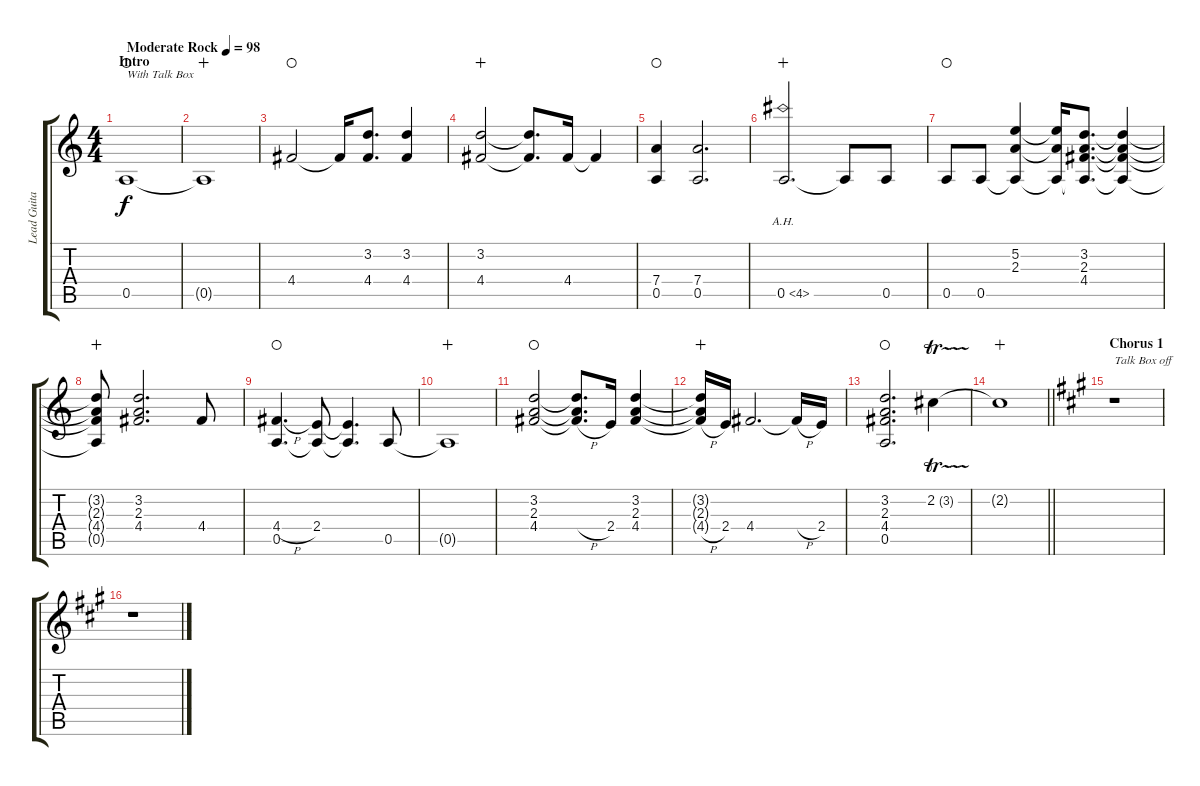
\track ("Lead Guitar -- Joe Perry" "Lead Guita") {instrument distortionguitar}
\staff {score tabs}
\tuning (E4 B3 G3 D3 A2 E2) {hide}
\ts (4 4)
\section ("" "Intro")
\tempo (98 "Moderate Rock")
\clef g2
\ks c
0.5.1{txt "With Talk Box" dy f instrument distortionguitar waho} |
0.5{t}.1{wahc} |
4.4.2{waho} 4.4{t}.16 (3.2 4.4).8{d} (3.2 4.4).4 |
(3.2 4.4).2{wahc} (3.2{t} 4.4{t}).8{d} 4.4.16 4.4{t}.4 |
(7.4 0.5).4{waho} (7.4 0.5).2{d} |
0.5{ah 4}.2{d wahc} 0.5{t}.8 0.5.8 |
0.5.8{waho} 0.5.8 (5.2 2.3 0.5{t}).4 (5.2{t} 2.3{t} 0.5{t}).16 (3.2 2.3 4.4 0.5{t}).8{d} (3.2{t} 2.3{t} 4.4{t} 0.5{t}).4 |
(3.2{t} 2.3{t} 4.4{t} 0.5{t}).8{wahc} (3.2 2.3 4.4).2{d} 4.4.8 |
(4.4{h} 0.5).4{d waho} (2.4 0.5{t}).8 (2.4{t} 0.5{t}).4{d} 0.5.8 |
0.5{t}.1{wahc} |
(3.2 2.3 4.4).2{waho} (3.2{t} 2.3{t} 4.4{h t}).8{d} 2.4.16 (3.2 2.3 4.4).4 |
(3.2{t} 2.3{t} 4.4{h t}).16{wahc} 2.4.16 4.4.2{d} 4.4{h t}.16 2.4.16 |
(3.2 2.3 4.4 0.5).2{d waho} 2.2{tr (3 32)}.4 |
\barLineRight lightlight
2.2{t}.1{wahc} |
\section ("" "Chorus 1")
\ks a
r.1{txt "Talk Box off"} |
r.1
